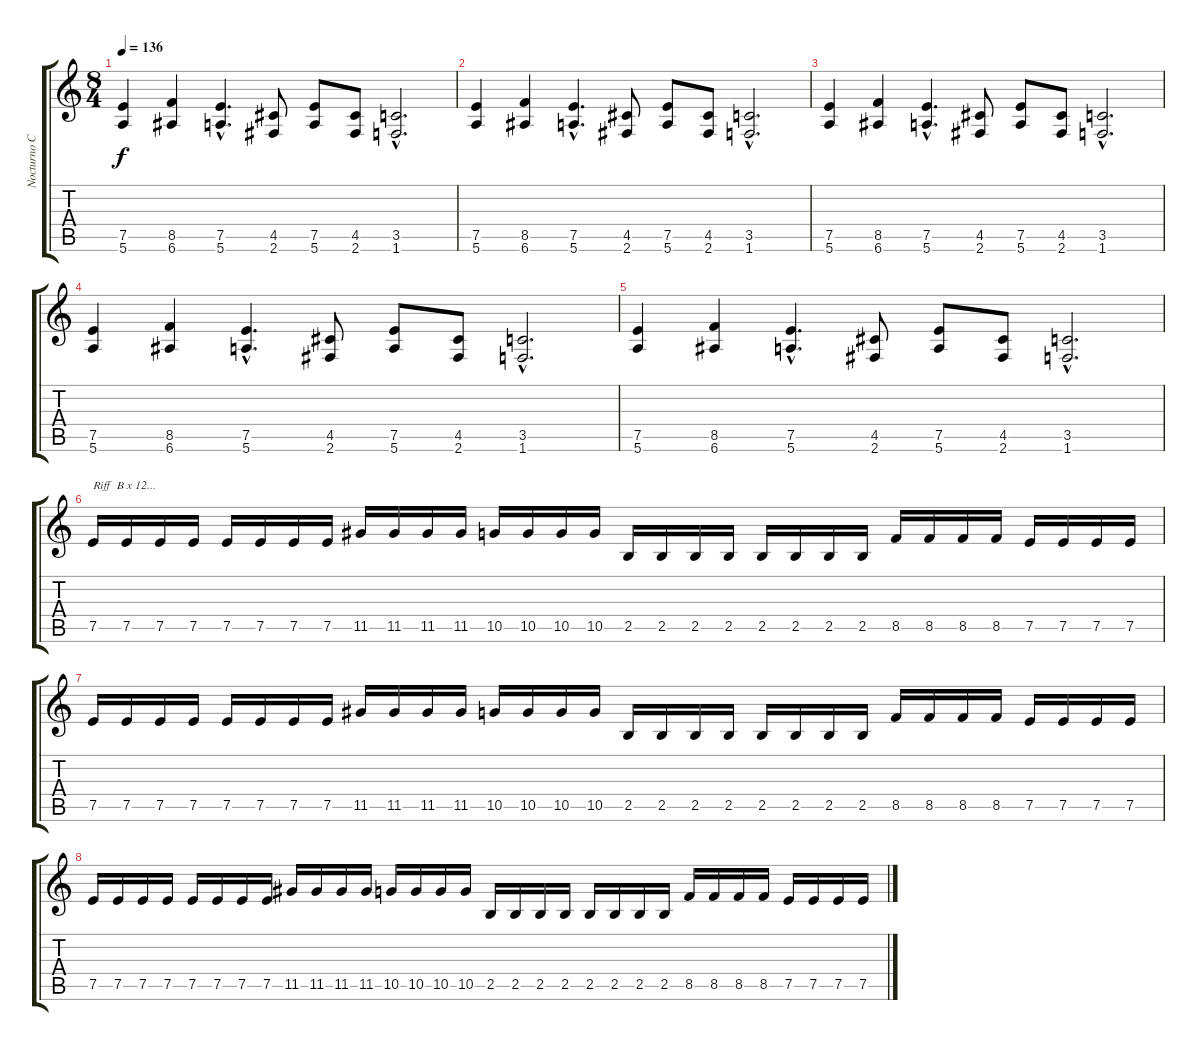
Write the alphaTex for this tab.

\track ("Nocturno Culto" "Nocturno C") {instrument distortionguitar}
\staff {score tabs}
\tuning (E4 B3 G3 D3 A2 E2) {hide}
\ts (8 4)
\tempo 136
\clef g2
\ks c
(7.5 5.6).4{dy f} (8.5 6.6).4 (7.5{hac} 5.6{hac}).4{d} (4.5 2.6).8 (7.5 5.6).8 (4.5 2.6).8 (3.5{hac} 1.6{hac}).2{d} |
(7.5 5.6).4 (8.5 6.6).4 (7.5{hac} 5.6{hac}).4{d} (4.5 2.6).8 (7.5 5.6).8 (4.5 2.6).8 (3.5{hac} 1.6{hac}).2{d} |
(7.5 5.6).4 (8.5 6.6).4 (7.5{hac} 5.6{hac}).4{d} (4.5 2.6).8 (7.5 5.6).8 (4.5 2.6).8 (3.5{hac} 1.6{hac}).2{d} |
(7.5 5.6).4 (8.5 6.6).4 (7.5{hac} 5.6{hac}).4{d} (4.5 2.6).8 (7.5 5.6).8 (4.5 2.6).8 (3.5{hac} 1.6{hac}).2{d} |
(7.5 5.6).4 (8.5 6.6).4 (7.5{hac} 5.6{hac}).4{d} (4.5 2.6).8 (7.5 5.6).8 (4.5 2.6).8 (3.5{hac} 1.6{hac}).2{d} |
7.5.16{txt "Riff  B x 12..."} 7.5.16 7.5.16 7.5.16 7.5.16 7.5.16 7.5.16 7.5.16 11.5.16 11.5.16 11.5.16 11.5.16 10.5.16 10.5.16 10.5.16 10.5.16 2.5.16 2.5.16 2.5.16 2.5.16 2.5.16 2.5.16 2.5.16 2.5.16 8.5.16 8.5.16 8.5.16 8.5.16 7.5.16 7.5.16 7.5.16 7.5.16 |
7.5.16 7.5.16 7.5.16 7.5.16 7.5.16 7.5.16 7.5.16 7.5.16 11.5.16 11.5.16 11.5.16 11.5.16 10.5.16 10.5.16 10.5.16 10.5.16 2.5.16 2.5.16 2.5.16 2.5.16 2.5.16 2.5.16 2.5.16 2.5.16 8.5.16 8.5.16 8.5.16 8.5.16 7.5.16 7.5.16 7.5.16 7.5.16 |
7.5.16 7.5.16 7.5.16 7.5.16 7.5.16 7.5.16 7.5.16 7.5.16 11.5.16 11.5.16 11.5.16 11.5.16 10.5.16 10.5.16 10.5.16 10.5.16 2.5.16 2.5.16 2.5.16 2.5.16 2.5.16 2.5.16 2.5.16 2.5.16 8.5.16 8.5.16 8.5.16 8.5.16 7.5.16 7.5.16 7.5.16 7.5.16
